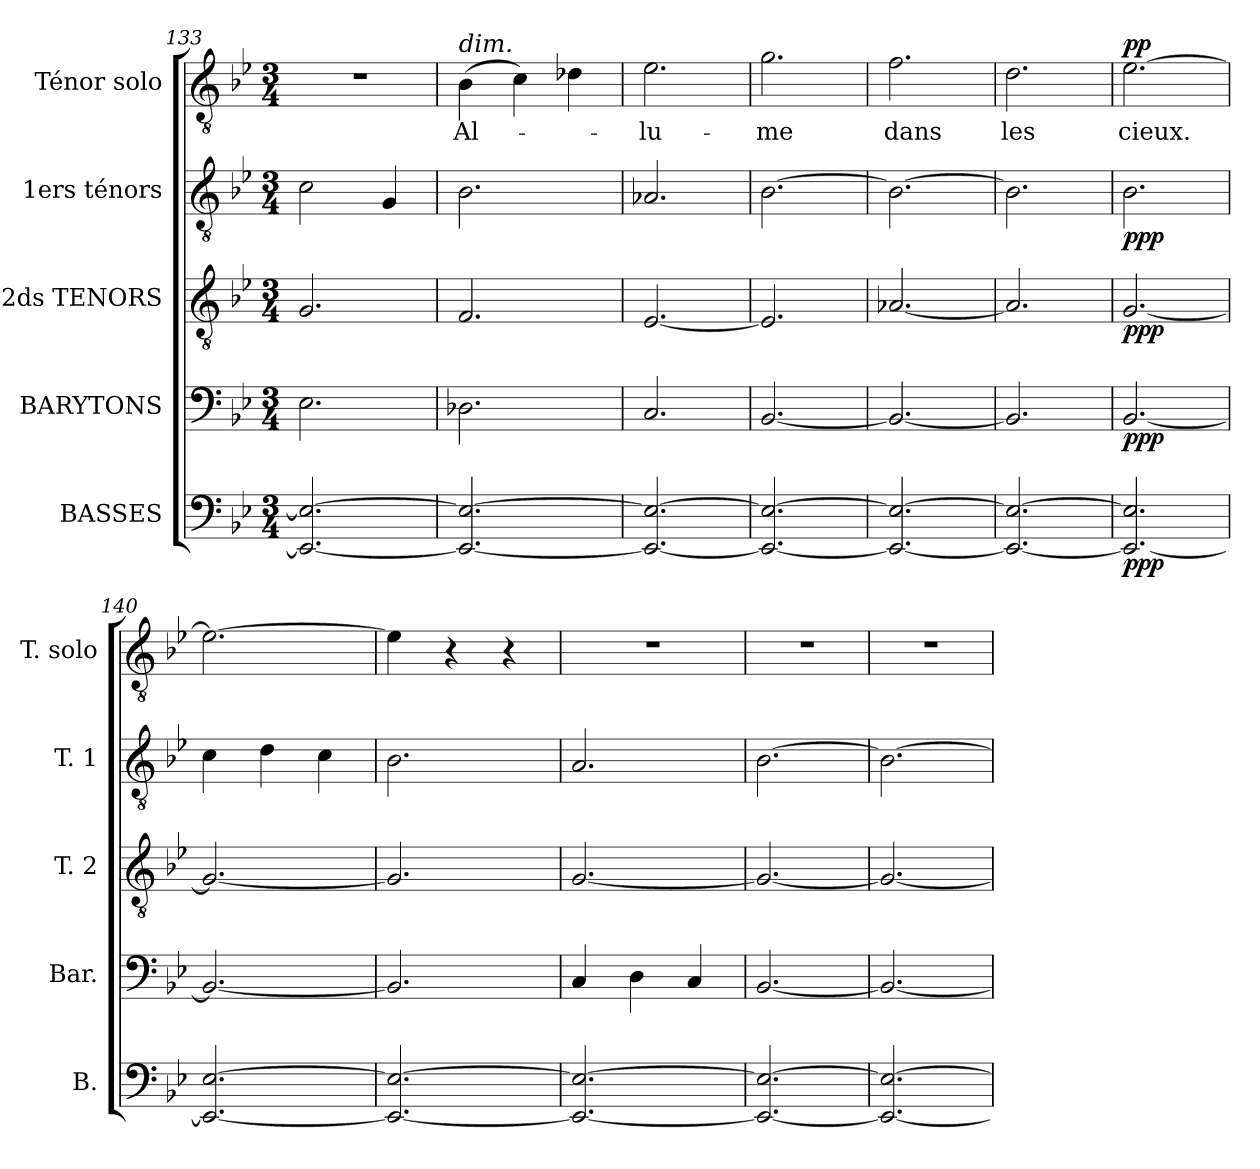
**kern	**dynam	**kern	**dynam	**kern	**dynam	**kern	**dynam	**kern	**text	**dynam
*part5	*part5	*part4	*part4	*part3	*part3	*part2	*part2	*part1	*part1	*part1
*staff5	*staff5	*staff4	*staff4	*staff3	*staff3	*staff2	*staff2	*staff1	*staff1	*staff1
*I"BASSES	*	*I"BARYTONS	*	*I"2ds TENORS	*	*I"1ers ténors	*	*I"Ténor solo	*	*
*I'B.	*	*I'Bar.	*	*I'T. 2	*	*I'T. 1	*	*I'T. solo	*	*
*clefF4	*	*clefF4	*	*clefGv2	*	*clefGv2	*	*clefGv2	*	*
*	*	*	*	*ITrd7c12	*	*ITrd7c12	*	*ITrd7c12	*	*
*k[b-e-]	*	*k[b-e-]	*	*k[b-e-]	*	*k[b-e-]	*	*k[b-e-]	*	*
*M3/4	*	*M3/4	*	*M3/4	*	*M3/4	*	*M3/4	*	*
=133	=133	=133	=133	=133	=133	=133	=133	=133	=133	=133
2.EE-_/ 2.E-_/	.	2.E-\	.	2.GG/	.	2C\	.	2.r	.	.
.	.	.	.	.	.	4GG/	.	.	.	.
=134	=134	=134	=134	=134	=134	=134	=134	=134	=134	=134
!	!	!	!	!	!	!	!	!LO:TX:i:t=dim.	!	!
2.EE-_/ 2.E-_/	.	2.D-X\	.	2.FF/	.	2.BB-\	.	(4BB-\	Al-	.
.	.	.	.	.	.	.	.	4C\)	.	.
.	.	.	.	.	.	.	.	4D-X\	.	.
=135	=135	=135	=135	=135	=135	=135	=135	=135	=135	=135
2.EE-_/ 2.E-_/	.	2.C/	.	[2.EE-/	.	2.AA-X/	.	2.E-\	-lu-	.
=136	=136	=136	=136	=136	=136	=136	=136	=136	=136	=136
2.EE-_/ 2.E-_/	.	[2.BB-/	.	2.EE-/]	.	[2.BB-\	.	2.G\	-me	.
=137	=137	=137	=137	=137	=137	=137	=137	=137	=137	=137
2.EE-_/ 2.E-_/	.	2.BB-/_	.	[2.AA-X/	.	2.BB-\_	.	2.F\	dans	.
!!LO:PB:g=z
=138	=138	=138	=138	=138	=138	=138	=138	=138	=138	=138
2.EE-_/ 2.E-_/	.	2.BB-/]	.	2.AA-/]	.	2.BB-\]	.	2.D\	les	.
=139	=139	=139	=139	=139	=139	=139	=139	=139	=139	=139
2.EE-_/ 2.E-]/	ppp	[2.BB-/	ppp	[2.GG/	ppp	2.BB-\	ppp	[2.E-\	cieux.	pp
=140	=140	=140	=140	=140	=140	=140	=140	=140	=140	=140
2.EE-_/ [2.E-/	.	2.BB-/_	.	2.GG/_	.	4C\	.	2.E-\_	.	.
.	.	.	.	.	.	4D\	.	.	.	.
.	.	.	.	.	.	4C\	.	.	.	.
=141	=141	=141	=141	=141	=141	=141	=141	=141	=141	=141
2.EE-_/ 2.E-_/	.	2.BB-/]	.	2.GG/]	.	2.BB-\	.	4E-\]	.	.
.	.	.	.	.	.	.	.	4r	.	.
.	.	.	.	.	.	.	.	4r	.	.
=142	=142	=142	=142	=142	=142	=142	=142	=142	=142	=142
2.EE-_/ 2.E-_/	.	4C/	.	[2.GG/	.	2.AA/	.	2.r	.	.
.	.	4D\	.	.	.	.	.	.	.	.
.	.	4C/	.	.	.	.	.	.	.	.
=143	=143	=143	=143	=143	=143	=143	=143	=143	=143	=143
2.EE-_/ 2.E-_/	.	[2.BB-/	.	2.GG/_	.	[2.BB-\	.	2.r	.	.
=144	=144	=144	=144	=144	=144	=144	=144	=144	=144	=144
2.EE-_/ 2.E-_/	.	2.BB-/_	.	2.GG/_	.	2.BB-\_	.	2.r	.	.
=	=	=	=	=	=	=	=	=	=	=
*-	*-	*-	*-	*-	*-	*-	*-	*-	*-	*-
